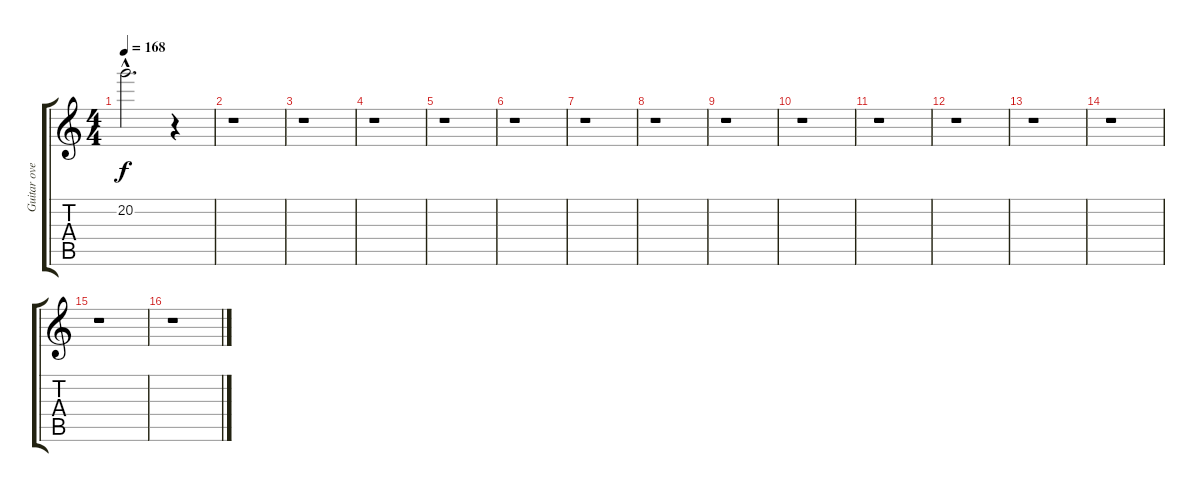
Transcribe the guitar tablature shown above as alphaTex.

\track ("Guitar overdub" "Guitar ove") {instrument overdrivenguitar}
\staff {score tabs}
\tuning (E4 B3 G3 D3 A2 E2) {hide}
\ts (4 4)
\tempo 168
\clef g2
\ks c
20.2{hac t}.2{d dy f} r.4 |
r.1 |
r.1 |
r.1 |
r.1 |
r.1 |
r.1 |
r.1 |
r.1 |
r.1 |
r.1 |
r.1 |
r.1 |
r.1 |
r.1 |
r.1
